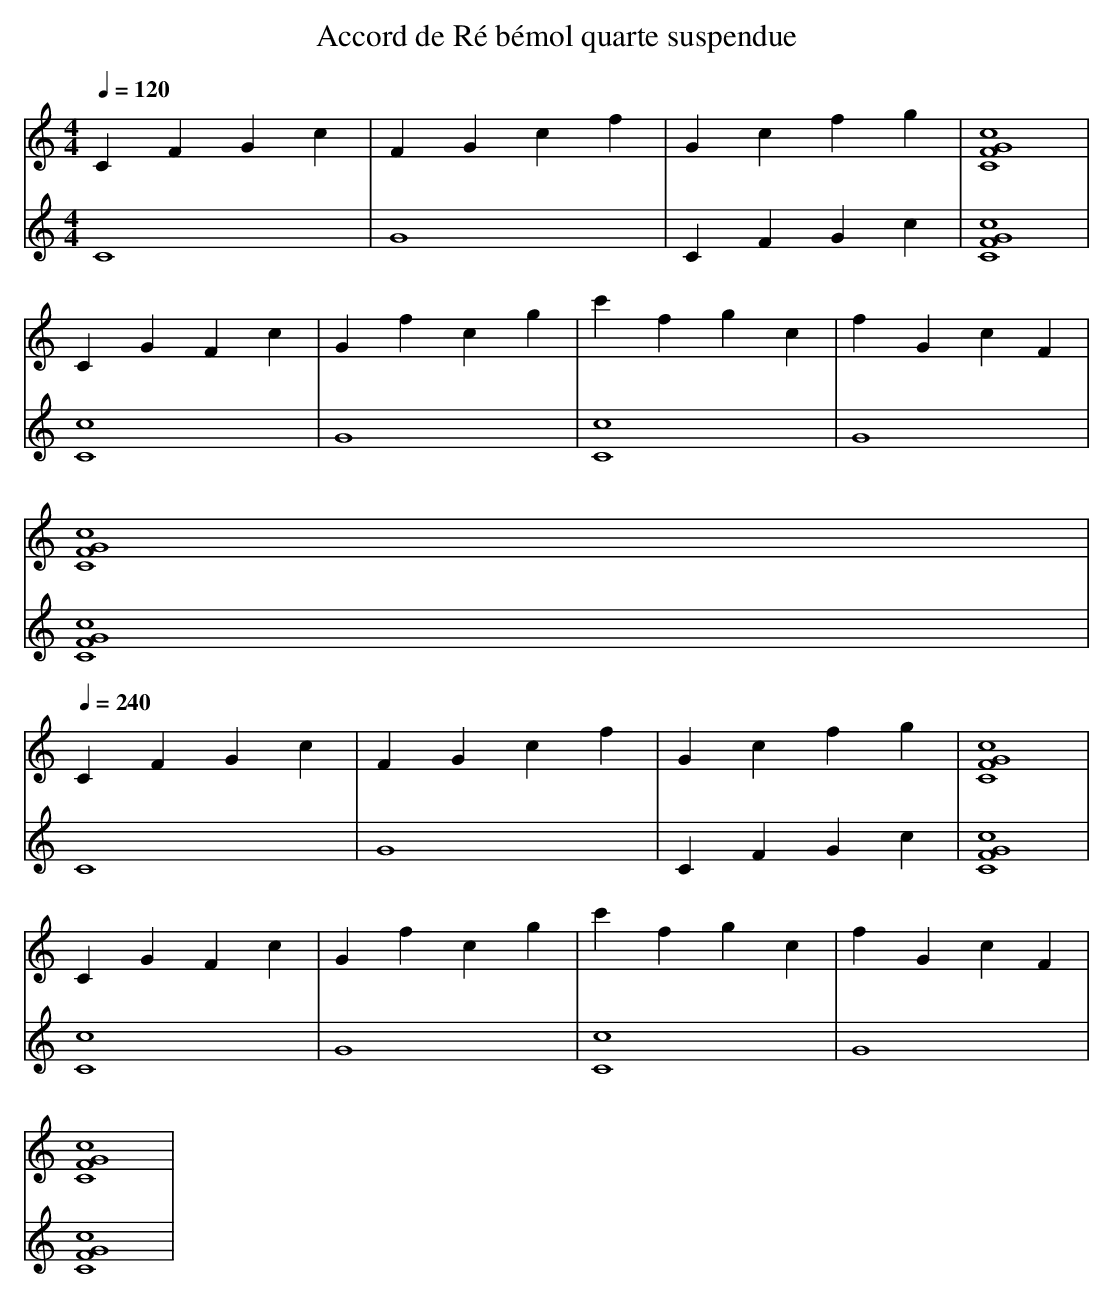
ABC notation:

X:1
T:Accord de Ré bémol quarte suspendue
M: 4/4
L: 1/4
Q:1/4=120
K:C
V:1
C F G c | F G c f | G c f g | [C4 F4 G4 c4] |
C G F c | G f c g | c' f g c | f G c F |
[C4 F4 G4 c4] |
Q:1/4=240
C F G c | F G c f | G c f g | [C4 F4 G4 c4] |
C G F c | G f c g | c' f g c | f G c F |
[C4 F4 G4 c4] |
V:2
C4 | G4 | C F G c | [C4 F4 G4 c4] |
[C4 c4] | G4 | [C4 c4] | G4 |
[C4 F4 G4 c4] |
Q:1/4=240
C4 | G4 | C F G c | [C4 F4 G4 c4] |
[C4 c4] | G4 | [C4 c4] | G4 |
[C4 F4 G4 c4] |
